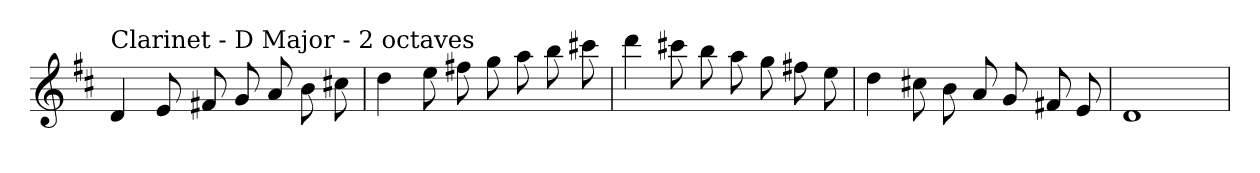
**kern
*part1
*staff1
*clefG2
*k[f#c#]
*D:
=
!LO:TX:a:t=Clarinet - D Major - 2 octaves
4d
8e
8f#X
8g
8a
8b
8cc#X
=
4dd
8ee
8ff#X
8gg
8aa
8bb
8ccc#X
=
4ddd
8ccc#X
8bb
8aa
8gg
8ff#X
8ee
=
4dd
8cc#X
8b
8a
8g
8f#X
8e
=
1d
=
*-
